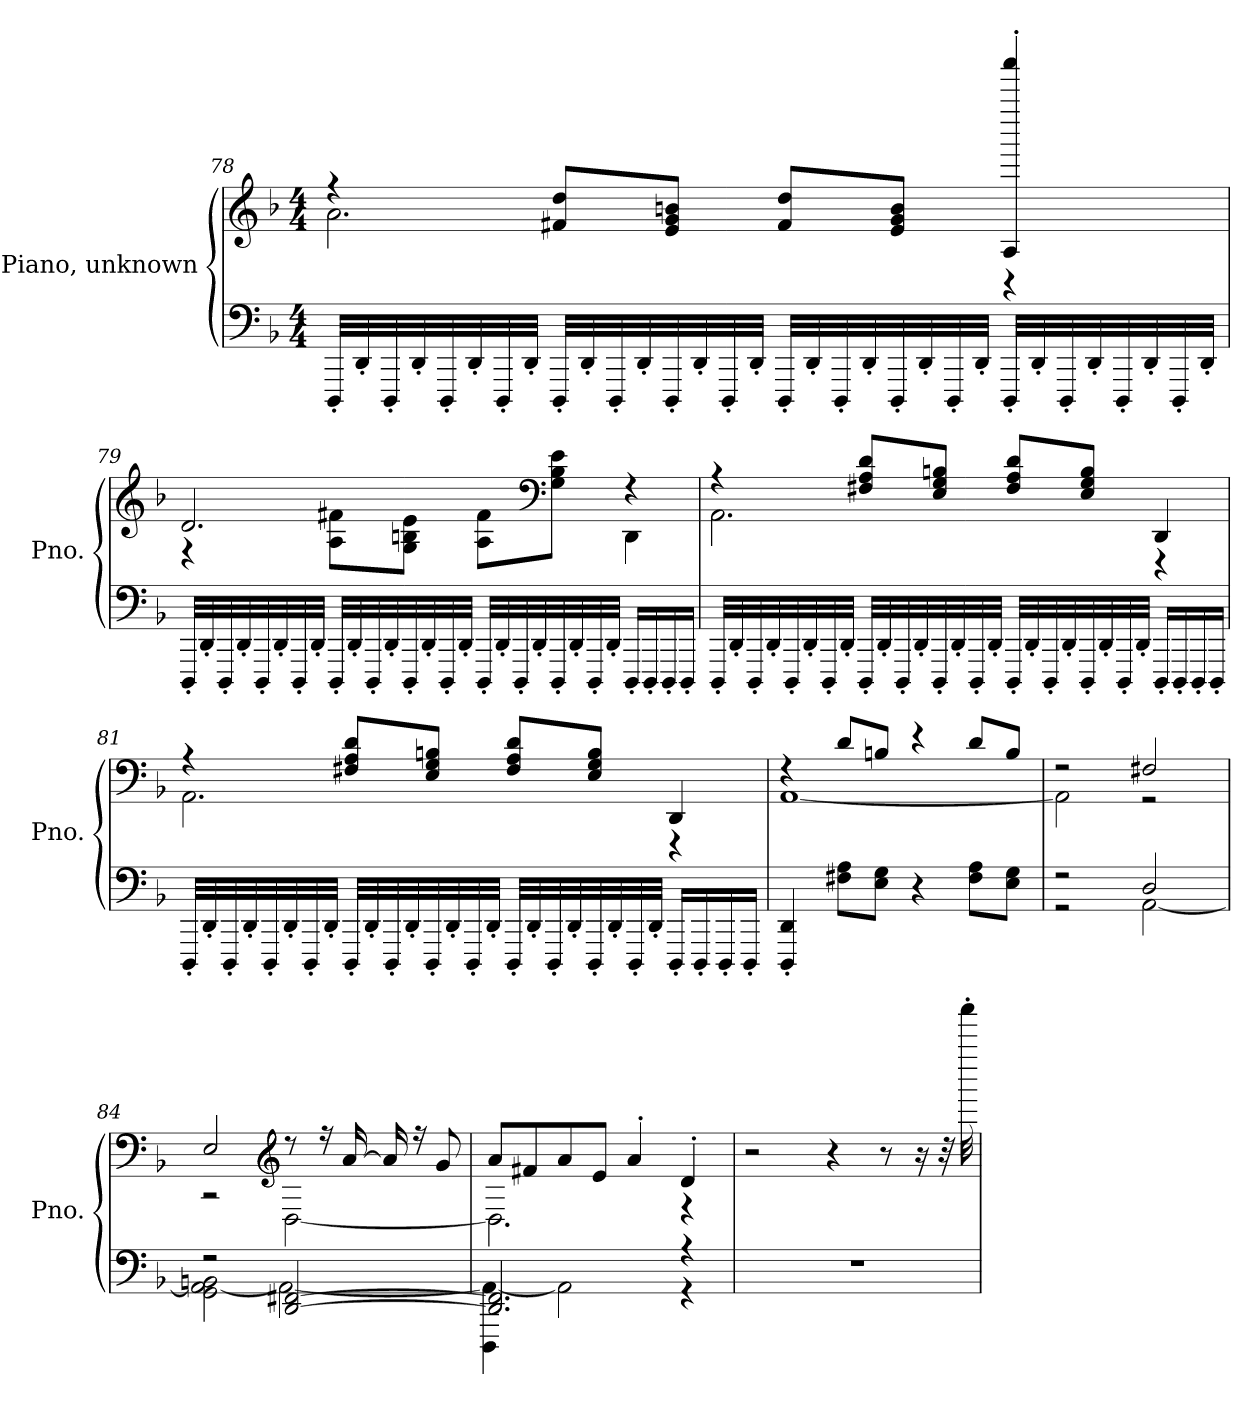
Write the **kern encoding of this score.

**kern	**kern
*part1	*part1
*staff2	*staff1
*I"Piano, unknown	*
*I'Pno.	*
!!LO:LB:g=z
*clefF4	*clefG2
*k[b-]	*k[b-]
*M4/4	*M4/4
=78	=78
*	*^
32DDD'/LLL	4r	2.a\
32DD'/	.	.
32DDD'/	.	.
32DD'/	.	.
32DDD'/	.	.
32DD'/	.	.
32DDD'/	.	.
32DD'/JJJ	.	.
32DDD'/LLL	8f#X/ 8dd/L	.
32DD'/	.	.
32DDD'/	.	.
32DD'/	.	.
32DDD'/	8e/ 8g/ 8bn/J	.
32DD'/	.	.
32DDD'/	.	.
32DD'/JJJ	.	.
32DDD'/LLL	8f#/ 8dd/L	.
32DD'/	.	.
32DDD'/	.	.
32DD'/	.	.
32DDD'/	8e/ 8g/ 8b/J	.
32DD'/	.	.
32DDD'/	.	.
32DD'/JJJ	.	.
32DDD'/LLL	4A/' 4aaaaa/'	4r
32DD'/	.	.
32DDD'/	.	.
32DD'/	.	.
32DDD'/	.	.
32DD'/	.	.
32DDD'/	.	.
32DD'/JJJ	.	.
!!LO:LB:g=z	!!
=79	=79	=79
32DDD'/LLL	2.d/	4r
32DD'/	.	.
32DDD'/	.	.
32DD'/	.	.
32DDD'/	.	.
32DD'/	.	.
32DDD'/	.	.
32DD'/JJJ	.	.
32DDD'/LLL	.	8A\ 8f#X\L
32DD'/	.	.
32DDD'/	.	.
32DD'/	.	.
32DDD'/	.	8G\ 8Bn\ 8e\J
32DD'/	.	.
32DDD'/	.	.
32DD'/JJJ	.	.
32DDD'/LLL	.	8A\ 8f#\L
32DD'/	.	.
32DDD'/	.	.
32DD'/	.	.
*	*clefF4	*
32DDD'/	.	8G\ 8B\ 8e\J
32DD'/	.	.
32DDD'/	.	.
32DD'/JJJ	.	.
16DDD'/LL	4r	4DD\
16DDD'/	.	.
16DDD'/	.	.
16DDD'/JJ	.	.
!!LO:PB:g=z	!!
=80	=80	=80
32DDD'/LLL	4r	2.AA\
32DD'/	.	.
32DDD'/	.	.
32DD'/	.	.
32DDD'/	.	.
32DD'/	.	.
32DDD'/	.	.
32DD'/JJJ	.	.
32DDD'/LLL	8F#X/ 8A/ 8d/L	.
32DD'/	.	.
32DDD'/	.	.
32DD'/	.	.
32DDD'/	8E/ 8G/ 8Bn/J	.
32DD'/	.	.
32DDD'/	.	.
32DD'/JJJ	.	.
32DDD'/LLL	8F#/ 8A/ 8d/L	.
32DD'/	.	.
32DDD'/	.	.
32DD'/	.	.
32DDD'/	8E/ 8G/ 8B/J	.
32DD'/	.	.
32DDD'/	.	.
32DD'/JJJ	.	.
16DDD'/LL	4DD/	4r
16DDD'/	.	.
16DDD'/	.	.
16DDD'/JJ	.	.
!!LO:LB:g=z	!!
=81	=81	=81
32DDD'/LLL	4r	2.AA\
32DD'/	.	.
32DDD'/	.	.
32DD'/	.	.
32DDD'/	.	.
32DD'/	.	.
32DDD'/	.	.
32DD'/JJJ	.	.
32DDD'/LLL	8F#X/ 8A/ 8d/L	.
32DD'/	.	.
32DDD'/	.	.
32DD'/	.	.
32DDD'/	8E/ 8G/ 8Bn/J	.
32DD'/	.	.
32DDD'/	.	.
32DD'/JJJ	.	.
32DDD'/LLL	8F#/ 8A/ 8d/L	.
32DD'/	.	.
32DDD'/	.	.
32DD'/	.	.
32DDD'/	8E/ 8G/ 8B/J	.
32DD'/	.	.
32DDD'/	.	.
32DD'/JJJ	.	.
16DDD'/LL	4DD/	4r
16DDD'/	.	.
16DDD'/	.	.
16DDD'/JJ	.	.
=82	=82	=82
4DDD/' 4DD/'	4r	[1AA
8F#X\ 8A\L	8d/L	.
8E\ 8G\J	8Bn/J	.
4r	4r	.
8F#\ 8A\L	8d/L	.
8E\ 8G\J	8B/J	.
!!LO:LB:g=z	!!
=83	=83	=83
*^	*	*
2r	2r	2r	2AA\]
2D/	[2AA\	2F#X/	2r
=84	=84	=84	=84
2r	2GG\ 2AA\_ 2BBn\	2E/	2r
*	*	*clefG2	*
[2DD/ [2FF#X/	2AA\_	8r	[2D\
.	.	16r	.
.	.	[16a/	.
.	.	16a/]	.
.	.	16r	.
.	.	8g/	.
=85	=85	=85	=85
2.DD/] 2.FF#/]	4DDD\ 4AA\_	8a/L	2.D\]
.	.	8f#X/	.
.	2AA\]	8a/	.
.	.	8e/J	.
.	.	4a'/	.
4r	4r	4d'/	4r
*v	*v	*	*
*	*v	*v
=86	=86
1r	2r
.	4r
.	8r
.	16r
.	32r
.	32aaaaa'\
=	=
*-	*-
